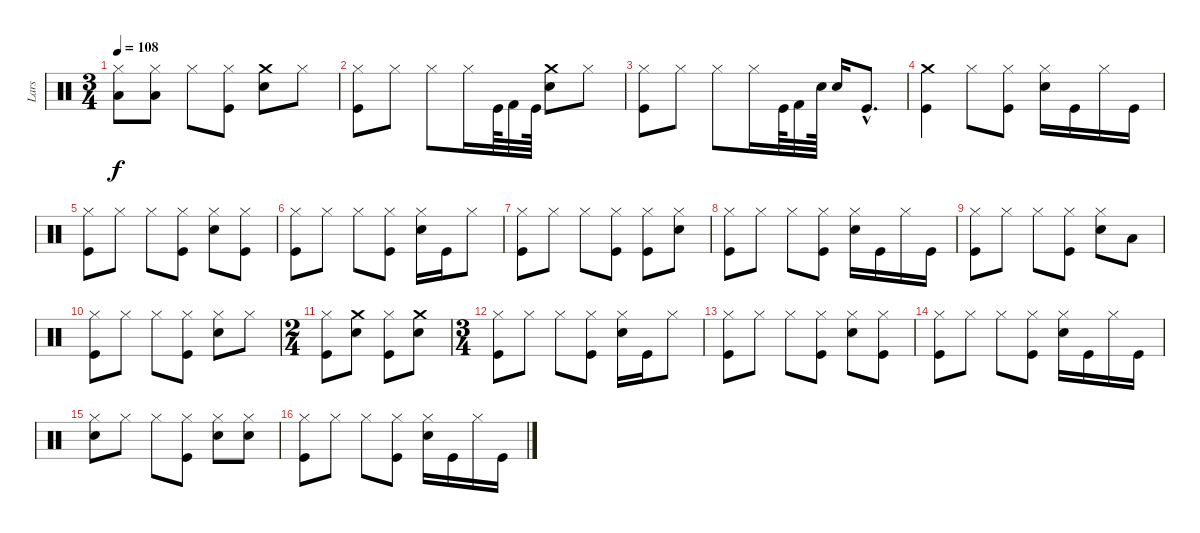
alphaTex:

\track ("Lars" "Lars") {instrument percussion}
\staff {score}
\articulation defaults
\ts (3 4)
\tempo 108
\clef neutral
\ks c
("Hi-Hat (closed)" "Low Tom (hit)").8{dy f} ("Hi-Hat (closed)" "Low Tom (hit)").8 "Hi-Hat (closed)".8 ("Kick (hit)" "Hi-Hat (closed)").8 ("Crash medium (hit)" "Snare (hit) 2").8 "Hi-Hat (closed)".8 |
("Hi-Hat (closed)" "Kick (hit)").8 "Hi-Hat (closed)".8 "Hi-Hat (closed)".8 "Hi-Hat (closed)".16 "Kick (hit)".64 "Kick (hit) 2".32 "Kick (hit)".64 ("Crash medium (hit)" "Snare (hit) 2").8 "Hi-Hat (closed)".8 |
("Hi-Hat (closed)" "Kick (hit)").8 "Hi-Hat (closed)".8 "Hi-Hat (closed)".8 "Hi-Hat (closed)".16 "Kick (hit)".64 "Kick (hit) 2".32 "Snare (hit) 2".64 "Snare (hit) 2".16 "Kick (hit)"{hac}.8{d} |
("Kick (hit)" "Crash medium (hit)").4 "Hi-Hat (closed)".8 ("Kick (hit)" "Hi-Hat (closed)").8 ("Hi-Hat (closed)" "Snare (hit) 2").16 "Kick (hit)".16 "Hi-Hat (closed)".16 "Kick (hit)".16 |
("Kick (hit)" "Hi-Hat (closed)").8 "Hi-Hat (closed)".8 "Hi-Hat (closed)".8 ("Hi-Hat (closed)" "Kick (hit)").8 ("Snare (hit) 2" "Hi-Hat (closed)").8 ("Hi-Hat (closed)" "Kick (hit)").8 |
("Hi-Hat (closed)" "Kick (hit)").8 "Hi-Hat (closed)".8 "Hi-Hat (closed)".8 ("Hi-Hat (closed)" "Kick (hit)").8 ("Snare (hit) 2" "Hi-Hat (closed)").16 "Kick (hit)".16 "Hi-Hat (closed)".8 |
("Hi-Hat (closed)" "Kick (hit)").8 "Hi-Hat (closed)".8 "Hi-Hat (closed)".8 ("Kick (hit)" "Hi-Hat (closed)").8 ("Hi-Hat (closed)" "Kick (hit)").8 ("Snare (hit) 2" "Hi-Hat (closed)").8 |
("Kick (hit)" "Hi-Hat (closed)").8 "Hi-Hat (closed)".8 "Hi-Hat (closed)".8 ("Kick (hit)" "Hi-Hat (closed)").8 ("Snare (hit) 2" "Hi-Hat (closed)").16 "Kick (hit)".16 "Hi-Hat (closed)".16 "Kick (hit)".16 |
("Hi-Hat (closed)" "Kick (hit)").8 "Hi-Hat (closed)".8 "Hi-Hat (closed)".8 ("Hi-Hat (closed)" "Kick (hit)").8 ("Snare (hit) 2" "Hi-Hat (closed)").8 "Low Tom (hit)".8 |
("Hi-Hat (closed)" "Kick (hit)").8 "Hi-Hat (closed)".8 "Hi-Hat (closed)".8 ("Kick (hit)" "Hi-Hat (closed)").8 ("Snare (hit) 2" "Hi-Hat (closed)").8 "Hi-Hat (closed)".8 |
\ts (2 4)
("Hi-Hat (closed)" "Kick (hit)").8 ("Snare (hit) 2" "Crash medium (hit)").8 ("Hi-Hat (closed)" "Kick (hit)").8 ("Crash medium (hit)" "Snare (hit) 2").8 |
\ts (3 4)
("Hi-Hat (closed)" "Kick (hit)").8 "Hi-Hat (closed)".8 "Hi-Hat (closed)".8 ("Hi-Hat (closed)" "Kick (hit)").8 ("Snare (hit) 2" "Hi-Hat (closed)").16 "Kick (hit)".16 "Hi-Hat (closed)".8 |
("Hi-Hat (closed)" "Kick (hit)").8 "Hi-Hat (closed)".8 "Hi-Hat (closed)".8 ("Kick (hit)" "Hi-Hat (closed)").8 ("Hi-Hat (closed)" "Snare (hit) 2").8 ("Kick (hit)" "Hi-Hat (closed)").8 |
("Hi-Hat (closed)" "Kick (hit)").8 "Hi-Hat (closed)".8 "Hi-Hat (closed)".8 ("Hi-Hat (closed)" "Kick (hit)").8 ("Snare (hit) 2" "Hi-Hat (closed)").16 "Kick (hit)".16 "Hi-Hat (closed)".16 "Kick (hit)".16 |
("Hi-Hat (closed)" "Snare (hit) 2").8 "Hi-Hat (closed)".8 "Hi-Hat (closed)".8 ("Kick (hit)" "Hi-Hat (closed)").8 ("Hi-Hat (closed)" "Snare (hit) 2").8 ("Snare (hit) 2" "Hi-Hat (closed)").8 |
("Hi-Hat (closed)" "Kick (hit)").8 "Hi-Hat (closed)".8 "Hi-Hat (closed)".8 ("Kick (hit)" "Hi-Hat (closed)").8 ("Hi-Hat (closed)" "Snare (hit) 2").16 "Kick (hit)".16 "Hi-Hat (closed)".16 "Kick (hit)".16
